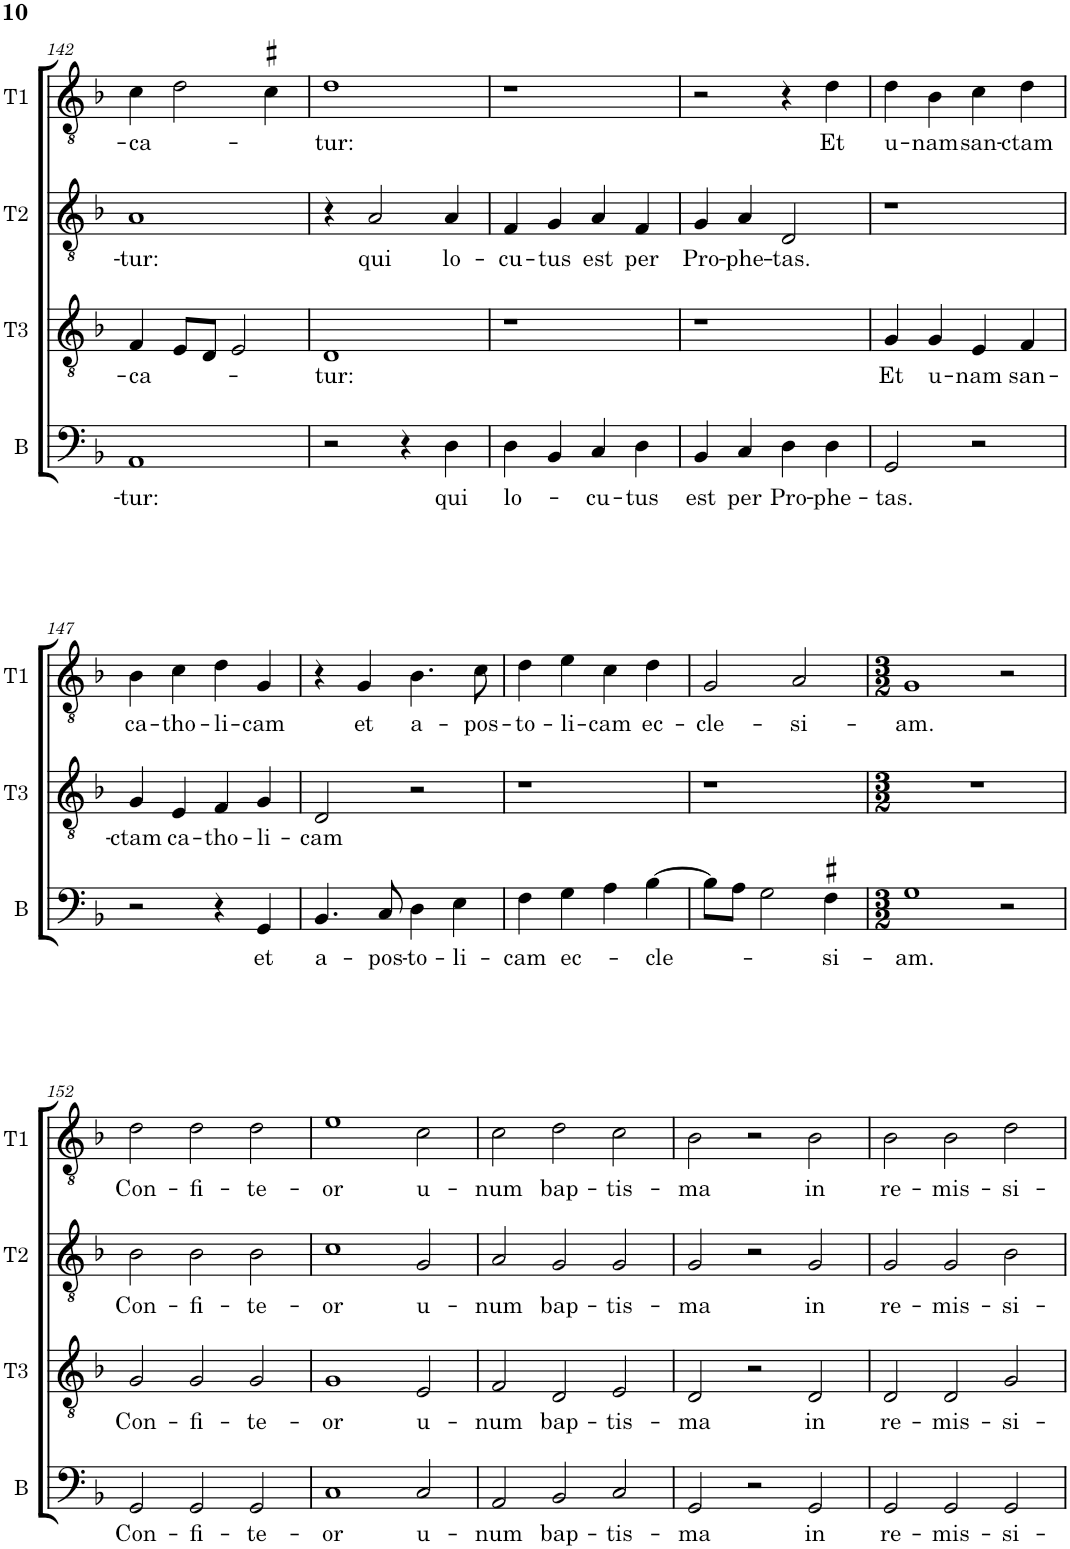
**kern	**text	**kern	**text	**kern	**text	**kern	**text
*part4	*part4	*part3	*part3	*part2	*part2	*part1	*part1
*staff4	*staff4	*staff3	*staff3	*staff2	*staff2	*staff1	*staff1
*I"B	*	*I"T3	*	*I"T2	*	*I"T1	*
*I'B	*	*I'T3	*	*I'T2	*	*I'T1	*
!!LO:PB:g=z
*clefF4	*	*clefGv2	*	*clefGv2	*	*clefGv2	*
*k[b-]	*	*k[b-]	*	*k[b-]	*	*k[b-]	*
*M2/2	*	*M2/2	*	*M2/2	*	*M2/2	*
*met(c|)	*	*met(c|)	*	*met(c|)	*	*met(c|)	*
=142	=142	=142	=142	=142	=142	=142	=142
!	!LO:LY:b	!	!LO:LY:b	!	!LO:LY:b	!	!LO:LY:b
1AA	-tur:	4F/	-ca-	1A	-tur:	4c\	-ca-
.	.	8E/L	.	.	.	2d\	.
.	.	8D/J	.	.	.	.	.
.	.	2E/	.	.	.	.	.
.	.	.	.	.	.	4c#X\	.
=143	=143	=143	=143	=143	=143	=143	=143
!	!	!	!LO:LY:b	!	!	!	!LO:LY:b
2r	.	1D	-tur:	4r	.	1d	tur:
!	!	!	!	!	!LO:LY:b	!	!
.	.	.	.	2A/	qui	.	.
4r	.	.	.	.	.	.	.
!	!LO:LY:b	!	!	!	!LO:LY:b	!	!
4D\	qui	.	.	4A/	lo-	.	.
=144	=144	=144	=144	=144	=144	=144	=144
!	!LO:LY:b	!	!	!	!LO:LY:b	!	!
4D\	lo-	1r	.	4F/	-cu-	1r	.
!	!	!	!	!	!LO:LY:b	!	!
4BB-/	.	.	.	4G/	-tus	.	.
!	!LO:LY:b	!	!	!	!LO:LY:b	!	!
4C/	-cu-	.	.	4A/	est	.	.
!	!LO:LY:b	!	!	!	!LO:LY:b	!	!
4D\	-tus	.	.	4F/	per	.	.
=145	=145	=145	=145	=145	=145	=145	=145
!	!LO:LY:b	!	!	!	!LO:LY:b	!	!
4BB-/	est	1r	.	4G/	Pro-	2r	.
!	!LO:LY:b	!	!	!	!LO:LY:b	!	!
4C/	per	.	.	4A/	-phe-	.	.
!	!LO:LY:b	!	!	!	!LO:LY:b	!	!
4D\	Pro-	.	.	2D/	-tas.	4r	.
!	!LO:LY:b	!	!	!	!	!	!LO:LY:b
4D\	-phe-	.	.	.	.	4d\	Et
=146	=146	=146	=146	=146	=146	=146	=146
!	!LO:LY:b	!	!LO:LY:b	!	!	!	!LO:LY:b
2GG/	-tas.	4G/	Et	1r	.	4d\	u-
!	!	!	!LO:LY:b	!	!	!	!LO:LY:b
.	.	4G/	u-	.	.	4B-\	-nam
!	!	!	!LO:LY:b	!	!	!	!LO:LY:b
2r	.	4E/	-nam	.	.	4c\	san-
!	!	!	!LO:LY:b	!	!	!	!LO:LY:b
.	.	4F/	san-	.	.	4d\	-ctam
!!LO:LB:g=z
=147	=147	=147	=147	=147	=147	=147	=147
!	!	!	!LO:LY:b	!	!	!	!LO:LY:b
2r	.	4G/	-ctam	1r	.	4B-\	ca-
!	!	!	!LO:LY:b	!	!	!	!LO:LY:b
.	.	4E/	ca-	.	.	4c\	-tho-
!	!	!	!LO:LY:b	!	!	!	!LO:LY:b
4r	.	4F/	-tho-	.	.	4d\	-li-
!	!LO:LY:b	!	!LO:LY:b	!	!	!	!LO:LY:b
4GG/	et	4G/	-li-	.	.	4G/	-cam
=148	=148	=148	=148	=148	=148	=148	=148
!	!LO:LY:b	!	!LO:LY:b	!	!	!	!
4.BB-/	a-	2D/	-cam	1r	.	4r	.
!	!	!	!	!	!	!	!LO:LY:b
.	.	.	.	.	.	4G/	et
!	!LO:LY:b	!	!	!	!	!	!
8C/	-pos-	.	.	.	.	.	.
!	!LO:LY:b	!	!	!	!	!	!LO:LY:b
4D\	-to-	2r	.	.	.	4.B-\	a-
!	!LO:LY:b	!	!	!	!	!	!
4E\	-li-	.	.	.	.	.	.
!	!	!	!	!	!	!	!LO:LY:b
.	.	.	.	.	.	8c\	-pos-
=149	=149	=149	=149	=149	=149	=149	=149
!	!LO:LY:b	!	!	!	!	!	!LO:LY:b
4F\	-cam	1r	.	1r	.	4d\	-to-
!	!LO:LY:b	!	!	!	!	!	!LO:LY:b
4G\	ec-	.	.	.	.	4e\	-li-
!	!	!	!	!	!	!	!LO:LY:b
4A\	.	.	.	.	.	4c\	-cam
!	!LO:LY:b	!	!	!	!	!	!LO:LY:b
[4B-\	-cle-	.	.	.	.	4d\	ec-
=150	=150	=150	=150	=150	=150	=150	=150
!	!	!	!	!	!	!	!LO:LY:b
8B-\L]	.	1r	.	1r	.	2G/	-cle-
8A\J	.	.	.	.	.	.	.
2G\	.	.	.	.	.	.	.
!	!	!	!	!	!	!	!LO:LY:b
.	.	.	.	.	.	2A/	-si-
!	!LO:LY:b	!	!	!	!	!	!
4F#X\	-si-	.	.	.	.	.	.
=151	=151	=151	=151	=151	=151	=151	=151
*M3/2	*	*M3/2	*	*M3/2	*	*M3/2	*
!	!LO:LY:b	!	!	!	!	!	!LO:LY:b
1G	-am.	1.r	.	1.r	.	1G	-am.
2r	.	.	.	.	.	2r	.
!!LO:LB:g=z
=152	=152	=152	=152	=152	=152	=152	=152
!	!LO:LY:b	!	!LO:LY:b	!	!LO:LY:b	!	!LO:LY:b
2GG/	Con-	2G/	Con-	2B-\	Con-	2d\	Con-
!	!LO:LY:b	!	!LO:LY:b	!	!LO:LY:b	!	!LO:LY:b
2GG/	-fi-	2G/	-fi-	2B-\	-fi-	2d\	-fi-
!	!LO:LY:b	!	!LO:LY:b	!	!LO:LY:b	!	!LO:LY:b
2GG/	-te-	2G/	-te-	2B-\	-te-	2d\	-te-
=153	=153	=153	=153	=153	=153	=153	=153
!	!LO:LY:b	!	!LO:LY:b	!	!LO:LY:b	!	!LO:LY:b
1C	-or	1G	-or	1c	-or	1e	-or
!	!LO:LY:b	!	!LO:LY:b	!	!LO:LY:b	!	!LO:LY:b
2C/	u-	2E/	u-	2G/	u-	2c\	u-
=154	=154	=154	=154	=154	=154	=154	=154
!	!LO:LY:b	!	!LO:LY:b	!	!LO:LY:b	!	!LO:LY:b
2AA/	-num	2F/	-num	2A/	-num	2c\	-num
!	!LO:LY:b	!	!LO:LY:b	!	!LO:LY:b	!	!LO:LY:b
2BB-/	bap-	2D/	bap-	2G/	bap-	2d\	bap-
!	!LO:LY:b	!	!LO:LY:b	!	!LO:LY:b	!	!LO:LY:b
2C/	-tis-	2E/	-tis-	2G/	-tis-	2c\	-tis-
=155	=155	=155	=155	=155	=155	=155	=155
!	!LO:LY:b	!	!LO:LY:b	!	!LO:LY:b	!	!LO:LY:b
2GG/	-ma	2D/	-ma	2G/	-ma	2B-\	-ma
2r	.	2r	.	2r	.	2r	.
!	!LO:LY:b	!	!LO:LY:b	!	!LO:LY:b	!	!LO:LY:b
2GG/	in	2D/	in	2G/	in	2B-\	in
=156	=156	=156	=156	=156	=156	=156	=156
!	!LO:LY:b	!	!LO:LY:b	!	!LO:LY:b	!	!LO:LY:b
2GG/	re-	2D/	re-	2G/	re-	2B-\	re-
!	!LO:LY:b	!	!LO:LY:b	!	!LO:LY:b	!	!LO:LY:b
2GG/	-mis-	2D/	-mis-	2G/	-mis-	2B-\	-mis-
!	!LO:LY:b	!	!LO:LY:b	!	!LO:LY:b	!	!LO:LY:b
2GG/	-si-	2G/	-si-	2B-\	-si-	2d\	-si-
=	=	=	=	=	=	=	=
*-	*-	*-	*-	*-	*-	*-	*-
